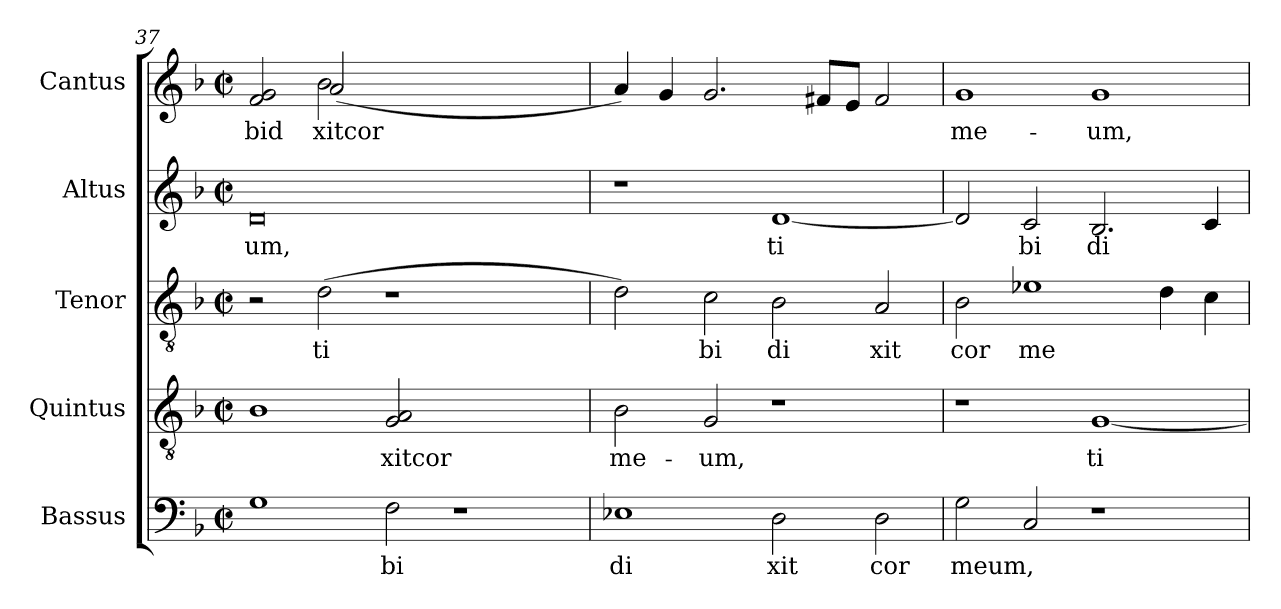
**kern	**text	**kern	**text	**kern	**text	**kern	**text	**kern	**text
*part5	*part5	*part4	*part4	*part3	*part3	*part2	*part2	*part1	*part1
*staff5	*staff5	*staff4	*staff4	*staff3	*staff3	*staff2	*staff2	*staff1	*staff1
*I"Bassus	*	*I"Quintus	*	*I"Tenor	*	*I"Altus	*	*I"Cantus	*
*clefF4	*	*clefGv2	*	*clefGv2	*	*clefG2	*	*clefG2	*
*k[b-]	*	*k[b-]	*	*k[b-]	*	*k[b-]	*	*k[b-]	*
*F:	*	*F:	*	*F:	*	*F:	*	*F:	*
*M2/2	*	*M2/2	*	*M2/2	*	*M2/2	*	*M2/2	*
*met(c|)	*	*met(c|)	*	*met(c|)	*	*met(c|)	*	*met(c|)	*
=37	=37	=37	=37	=37	=37	=37	=37	=37	=37
!	!	!	!	!	!	!	!LO:LY:b:cj	!	!LO:LY:b:cj
*	*	*	*	*	*	*	*	*^	*
1G	.	1B-	.	2r	.	0d	um,	2f/ 2g/	2ryy	-bid
!	!	!	!	!	!LO:LY:b:cj	!	!	!	!	!LO:LY:b:cj
.	.	.	.	(>2d\	ti	.	.	2b-\	(<2a/	xitcor
!	!LO:LY:b:cj	!	!LO:LY:b:cj	!	!	!	!	!	!	!
2F\	bi	2G/ 2A/	xitcor	1r	.	.	.	1.ryy	1.ryy	.
1r	.	1ryy	.	.	.	.	.	.	.	.
.	.	.	.	2ryy	.	2ryy	.	.	.	.
*	*	*	*	*	*	*	*	*v	*v	*
=38	=38	=38	=38	=38	=38	=38	=38	=38	=38
!	!LO:LY:b:cj	!	!LO:LY:b:cj	!	!LO:LY:b:cj	!	!	!	!LO:LY:b:cj
1E-X	di	2B-\	me-	2d\)	.	1r	.	4a/)	.
!	!	!	!	!	!	!	!	!	!LO:LY:b:cj
.	.	.	.	.	.	.	.	4g/	.
!	!	!	!LO:LY:b:cj	!	!LO:LY:b:cj	!	!	!	!LO:LY:b:cj
.	.	2G/	-um,	2c\	bi	.	.	2.g/	.
!	!LO:LY:b:cj	!	!	!	!LO:LY:b:cj	!	!LO:LY:b:cj	!	!
2D\	xit	1r	.	2B-\	di	[<1d	ti	.	.
!	!	!	!	!	!	!	!	!	!LO:LY:b:cj
.	.	.	.	.	.	.	.	8f#/L	.
!	!	!	!	!	!	!	!	!	!LO:LY:b:cj
.	.	.	.	.	.	.	.	8e/J	.
!	!LO:LY:b:cj	!	!	!	!LO:LY:b:cj	!	!	!	!LO:LY:b:cj
2D\	cor	.	.	2A/	xit	.	.	2f#/	.
=39	=39	=39	=39	=39	=39	=39	=39	=39	=39
!	!LO:LY:b:cj	!	!	!	!LO:LY:b:cj	!	!LO:LY:b:cj	!	!LO:LY:b:cj
2G\	meum,	1r	.	2B-\	cor	2d/]	.	1g	me-
!	!LO:LY:b:cj	!	!	!	!LO:LY:b:cj	!	!LO:LY:b:cj	!	!
2C/	.	.	.	1e-	me	2c/	bi	.	.
!	!	!	!LO:LY:b:cj	!	!	!	!LO:LY:b:cj	!	!LO:LY:b:cj
1r	.	[>1G	ti-	.	.	2.B-/	di	1g	-um,
!	!	!	!	!	!LO:LY:b:cj	!	!	!	!
.	.	.	.	4d\	.	.	.	.	.
!	!	!	!	!	!LO:LY:b:cj	!	!LO:LY:b:cj	!	!
.	.	.	.	4c\	.	4c/	.	.	.
=	=	=	=	=	=	=	=	=	=
*-	*-	*-	*-	*-	*-	*-	*-	*-	*-
